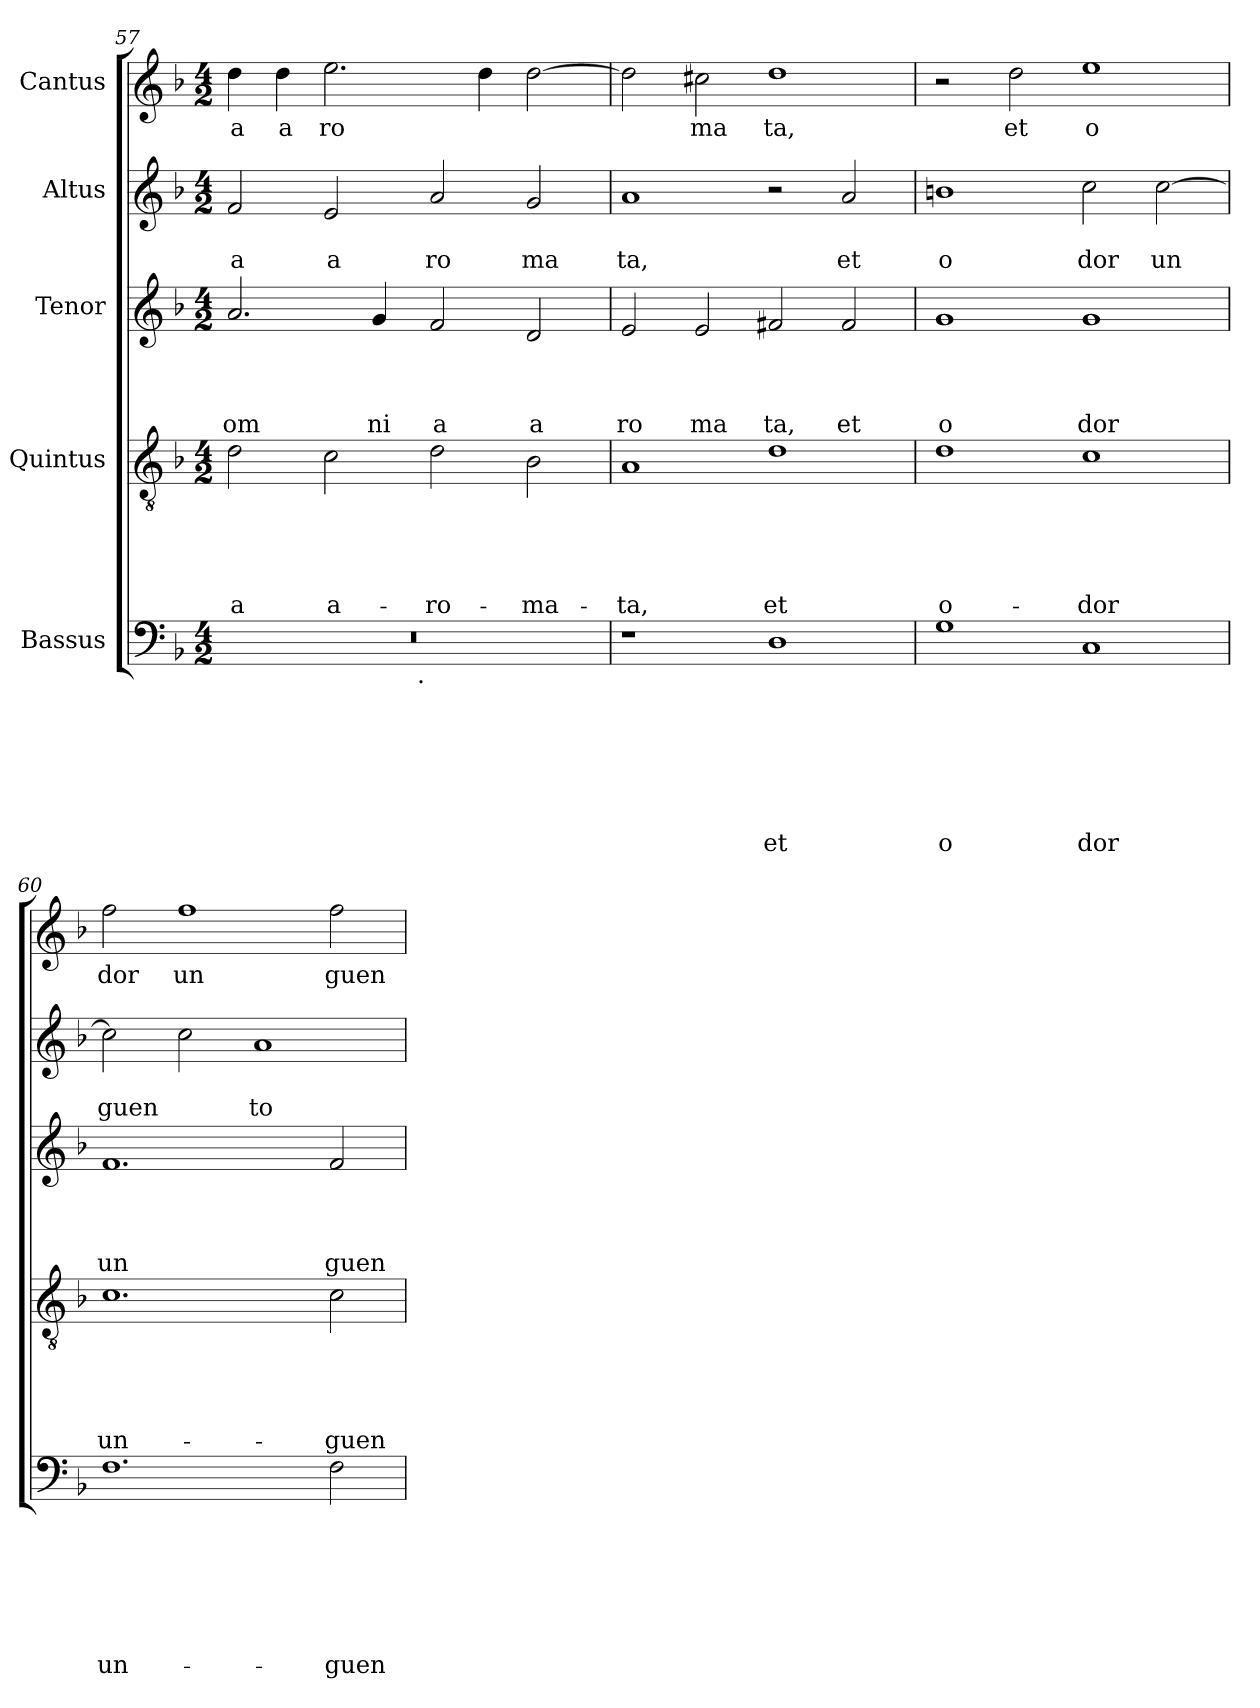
**kern	**text	**text	**text	**text	**text	**text	**text	**kern	**text	**text	**text	**text	**text	**kern	**text	**text	**text	**text	**kern	**text	**text	**kern	**text
*part5	*part5	*part5	*part5	*part5	*part5	*part5	*part5	*part4	*part4	*part4	*part4	*part4	*part4	*part3	*part3	*part3	*part3	*part3	*part2	*part2	*part2	*part1	*part1
*staff5	*staff5	*staff5	*staff5	*staff5	*staff5	*staff5	*staff5	*staff4	*staff4	*staff4	*staff4	*staff4	*staff4	*staff3	*staff3	*staff3	*staff3	*staff3	*staff2	*staff2	*staff2	*staff1	*staff1
*I"Bassus	*	*	*	*	*	*	*	*I"Quintus	*	*	*	*	*	*I"Tenor	*	*	*	*	*I"Altus	*	*	*I"Cantus	*
*clefF4	*	*	*	*	*	*	*	*clefGv2	*	*	*	*	*	*clefG2	*	*	*	*	*clefG2	*	*	*clefG2	*
*k[b-]	*	*	*	*	*	*	*	*k[b-]	*	*	*	*	*	*k[b-]	*	*	*	*	*k[b-]	*	*	*k[b-]	*
*F:	*	*	*	*	*	*	*	*F:	*	*	*	*	*	*F:	*	*	*	*	*F:	*	*	*F:	*
*M4/2	*	*	*	*	*	*	*	*M4/2	*	*	*	*	*	*M4/2	*	*	*	*	*M4/2	*	*	*M4/2	*
=57	=57	=57	=57	=57	=57	=57	=57	=57	=57	=57	=57	=57	=57	=57	=57	=57	=57	=57	=57	=57	=57	=57	=57
!	!	!	!	!	!	!	!	!	!	!	!	!	!LO:LY:b	!	!	!	!	!LO:LY:b	!	!	!LO:LY:b	!	!LO:LY:b
*^	*	*	*	*	*	*	*	*	*	*	*	*	*	*	*	*	*	*	*	*	*	*	*
0r	2ryy	.	.	.	.	.	.	.	2d\	.	.	.	.	-a	2.a/	.	.	.	om	2f/	.	a	4dd\	a
!	!	!	!	!	!	!	!	!	!	!	!	!	!	!	!	!	!	!	!	!	!	!	!	!LO:LY:b
.	.	.	.	.	.	.	.	.	.	.	.	.	.	.	.	.	.	.	.	.	.	.	4dd\	a
!	!	!	!	!	!	!	!	!	!	!	!	!	!	!LO:LY:b	!	!	!	!	!	!	!	!LO:LY:b	!	!LO:LY:b
.	4...ryy	.	.	.	.	.	.	.	2c\	.	.	.	.	a-	.	.	.	.	.	2e/	.	a	2.ee\	ro
!	!	!	!	!	!	!	!	!	!	!	!	!	!	!	!	!	!	!	!LO:LY:b	!	!	!	!	!
.	.	.	.	.	.	.	.	.	.	.	.	.	.	.	4g/	.	.	.	ni	.	.	.	.	.
!	!LO:TX:b:t=.	!	!	!	!	!	!	!	!	!	!	!	!	!	!	!	!	!	!	!	!	!	!	!
.	1ryy	.	.	.	.	.	.	.	.	.	.	.	.	.	.	.	.	.	.	.	.	.	.	.
!	!	!	!	!	!	!	!	!	!	!	!	!	!	!LO:LY:b	!	!	!	!	!LO:LY:b	!	!	!LO:LY:b	!	!
.	.	.	.	.	.	.	.	.	2d\	.	.	.	.	-ro-	2f/	.	.	.	a	2a/	.	ro	.	.
.	.	.	.	.	.	.	.	.	.	.	.	.	.	.	.	.	.	.	.	.	.	.	4dd\	.
!	!	!	!	!	!	!	!	!	!	!	!	!	!	!LO:LY:b	!	!	!	!	!LO:LY:b	!	!	!LO:LY:b	!	!
.	.	.	.	.	.	.	.	.	2B-\	.	.	.	.	-ma-	2d/	.	.	.	a	2g/	.	ma	[>2dd\	.
.	32ryy	.	.	.	.	.	.	.	.	.	.	.	.	.	.	.	.	.	.	.	.	.	.	.
=58	=58	=58	=58	=58	=58	=58	=58	=58	=58	=58	=58	=58	=58	=58	=58	=58	=58	=58	=58	=58	=58	=58	=58	=58
!	!	!	!	!	!	!	!	!	!	!	!	!	!	!LO:LY:b	!	!	!	!	!LO:LY:b	!	!	!LO:LY:b	!	!
*v	*v	*	*	*	*	*	*	*	*	*	*	*	*	*	*	*	*	*	*	*	*	*	*	*
1r	.	.	.	.	.	.	.	1A	.	.	.	.	-ta,	2e/	.	.	.	ro	1a	.	ta,	2dd\]	.
!	!	!	!	!	!	!	!	!	!	!	!	!	!	!	!	!	!	!LO:LY:b	!	!	!	!	!LO:LY:b
.	.	.	.	.	.	.	.	.	.	.	.	.	.	2e/	.	.	.	ma	.	.	.	2cc#X\	ma
!	!	!	!	!	!	!	!LO:LY:b	!	!	!	!	!	!LO:LY:b	!	!	!	!	!LO:LY:b	!	!	!	!	!LO:LY:b
1D	.	.	.	.	.	.	et	1d	.	.	.	.	et	2f#X/	.	.	.	ta,	2r	.	.	1dd	ta,
!	!	!	!	!	!	!	!	!	!	!	!	!	!	!	!	!	!	!LO:LY:b	!	!	!LO:LY:b	!	!
.	.	.	.	.	.	.	.	.	.	.	.	.	.	2f#/	.	.	.	et	2a/	.	et	.	.
=59	=59	=59	=59	=59	=59	=59	=59	=59	=59	=59	=59	=59	=59	=59	=59	=59	=59	=59	=59	=59	=59	=59	=59
!	!	!	!	!	!	!	!LO:LY:b	!	!	!	!	!	!LO:LY:b	!	!	!	!	!LO:LY:b	!	!	!LO:LY:b	!	!
1G	.	.	.	.	.	.	o	1d	.	.	.	.	o-	1g	.	.	.	o	1bn	.	o	2r	.
!	!	!	!	!	!	!	!	!	!	!	!	!	!	!	!	!	!	!	!	!	!	!	!LO:LY:b
.	.	.	.	.	.	.	.	.	.	.	.	.	.	.	.	.	.	.	.	.	.	2dd\	et
!	!	!	!	!	!	!	!LO:LY:b	!	!	!	!	!	!LO:LY:b	!	!	!	!	!LO:LY:b	!	!	!LO:LY:b	!	!LO:LY:b
1C	.	.	.	.	.	.	dor	1c	.	.	.	.	-dor	1g	.	.	.	dor	2cc\	.	dor	1ee	o
!	!	!	!	!	!	!	!	!	!	!	!	!	!	!	!	!	!	!	!	!	!LO:LY:b	!	!
.	.	.	.	.	.	.	.	.	.	.	.	.	.	.	.	.	.	.	[<2cc\	.	un	.	.
!!LO:LB:g=z
=60	=60	=60	=60	=60	=60	=60	=60	=60	=60	=60	=60	=60	=60	=60	=60	=60	=60	=60	=60	=60	=60	=60	=60
!	!	!	!	!	!	!	!LO:LY:b	!	!	!	!	!	!LO:LY:b	!	!	!	!	!LO:LY:b	!	!	!LO:LY:b	!	!LO:LY:b
1.F	.	.	.	.	.	.	un-	1.c	.	.	.	.	un-	1.f	.	.	.	un	2cc\]	.	guen	2ff\	dor
!	!	!	!	!	!	!	!	!	!	!	!	!	!	!	!	!	!	!	!	!	!	!	!LO:LY:b
.	.	.	.	.	.	.	.	.	.	.	.	.	.	.	.	.	.	.	2cc\	.	.	1ff	un
!	!	!	!	!	!	!	!	!	!	!	!	!	!	!	!	!	!	!	!	!	!LO:LY:b	!	!
.	.	.	.	.	.	.	.	.	.	.	.	.	.	.	.	.	.	.	1a	.	to	.	.
!	!	!	!	!	!	!	!LO:LY:b	!	!	!	!	!	!LO:LY:b	!	!	!	!	!LO:LY:b	!	!	!	!	!LO:LY:b
2F\	.	.	.	.	.	.	-guen-	2c\	.	.	.	.	-guen-	2f/	.	.	.	guen	.	.	.	2ff\	guen
=	=	=	=	=	=	=	=	=	=	=	=	=	=	=	=	=	=	=	=	=	=	=	=
*-	*-	*-	*-	*-	*-	*-	*-	*-	*-	*-	*-	*-	*-	*-	*-	*-	*-	*-	*-	*-	*-	*-	*-
